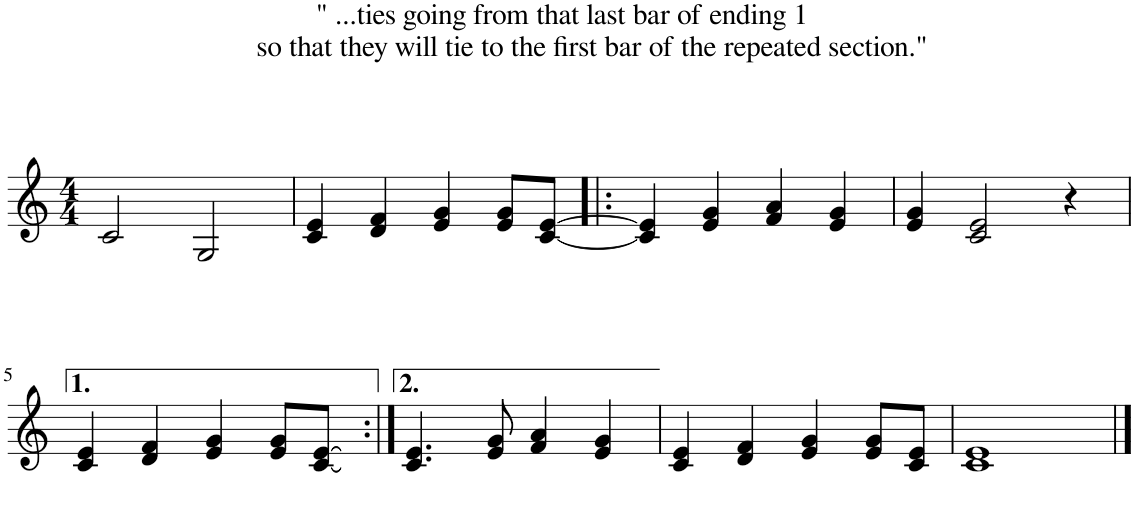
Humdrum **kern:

**kern
*part1
*staff1
*I"Piano
*I'Pno.
*clefG2
*k[]
*M4/4
=1
2c/
2G/
=2
4c/ 4e/
4d/ 4f/
4e/ 4g/
8e/ 8g/L
[8c/ [8e/J
=3!|:
4c/] 4e/]
4e/ 4g/
4f/ 4a/
4e/ 4g/
=4
4e/ 4g/
2c/ 2e/
4r
!!LO:LB:g=z
=5
4c/ 4e/
4d/ 4f/
4e/ 4g/
8e/ 8g/L
[8c/ [8e/J
4qc] 4qe]
=6:|!
4.c/ 4.e/
8e/ 8g/
4f/ 4a/
4e/ 4g/
=7
4c/ 4e/
4d/ 4f/
4e/ 4g/
8e/ 8g/L
8c/ 8e/J
=8
1c 1e
==
*-
